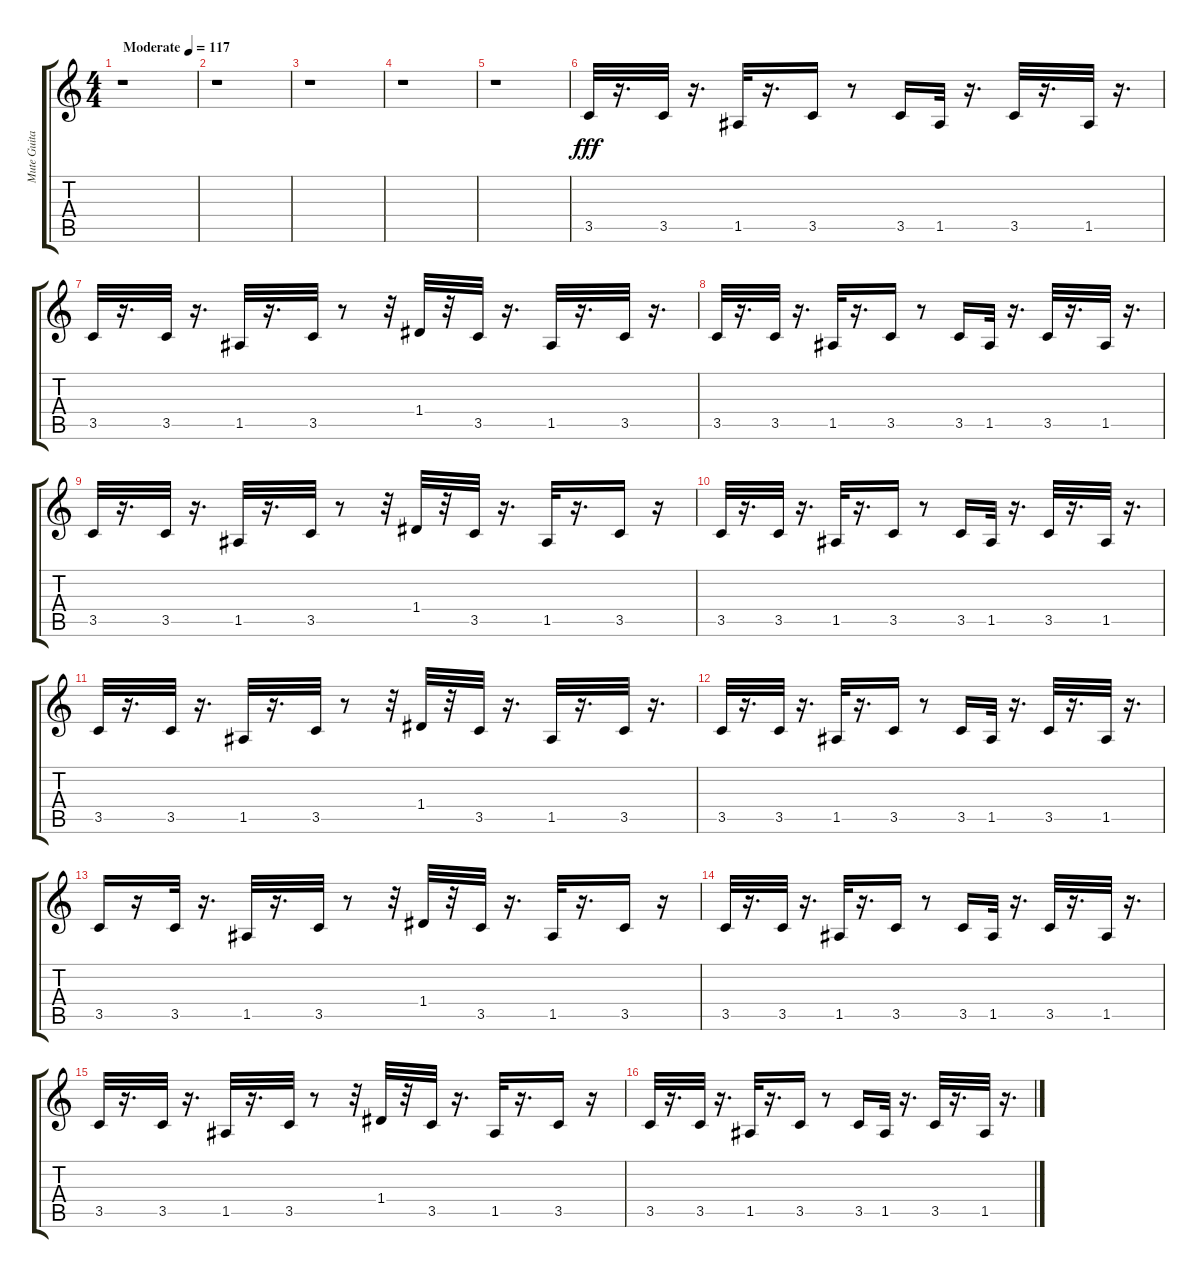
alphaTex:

\track ("Mute Guitar" "Mute Guita") {instrument electricguitarmuted}
\staff {score tabs}
\tuning (E4 B3 G3 D3 A2 E2) {hide}
\ts (4 4)
\tempo (117 "Moderate")
\clef g2
\ks c
r.1{dy fff instrument electricguitarmuted} |
r.1 |
r.1 |
r.1 |
r.1 |
3.5.32 r.16{d} 3.5.32 r.16{d} 1.5.32 r.16{d} 3.5.16 r.8 3.5.16 1.5.32 r.16{d} 3.5.32 r.16{d} 1.5.32 r.16{d} |
3.5.32 r.16{d} 3.5.32 r.16{d} 1.5.32 r.16{d} 3.5.32 r.8 r.32 1.4.32 r.32 3.5.32 r.16{d} 1.5.32 r.16{d} 3.5.32 r.16{d} |
3.5.32 r.16{d} 3.5.32 r.16{d} 1.5.32 r.16{d} 3.5.16 r.8 3.5.16 1.5.32 r.16{d} 3.5.32 r.16{d} 1.5.32 r.16{d} |
3.5.32 r.16{d} 3.5.32 r.16{d} 1.5.32 r.16{d} 3.5.32 r.8 r.32 1.4.32 r.32 3.5.32 r.16{d} 1.5.32 r.16{d} 3.5.16 r.16 |
3.5.32 r.16{d} 3.5.32 r.16{d} 1.5.32 r.16{d} 3.5.16 r.8 3.5.16 1.5.32 r.16{d} 3.5.32 r.16{d} 1.5.32 r.16{d} |
3.5.32 r.16{d} 3.5.32 r.16{d} 1.5.32 r.16{d} 3.5.32 r.8 r.32 1.4.32 r.32 3.5.32 r.16{d} 1.5.32 r.16{d} 3.5.32 r.16{d} |
3.5.32 r.16{d} 3.5.32 r.16{d} 1.5.32 r.16{d} 3.5.16 r.8 3.5.16 1.5.32 r.16{d} 3.5.32 r.16{d} 1.5.32 r.16{d} |
3.5.16 r.16 3.5.32 r.16{d} 1.5.32 r.16{d} 3.5.32 r.8 r.32 1.4.32 r.32 3.5.32 r.16{d} 1.5.32 r.16{d} 3.5.16 r.16 |
3.5.32 r.16{d} 3.5.32 r.16{d} 1.5.32 r.16{d} 3.5.16 r.8 3.5.16 1.5.32 r.16{d} 3.5.32 r.16{d} 1.5.32 r.16{d} |
3.5.32 r.16{d} 3.5.32 r.16{d} 1.5.32 r.16{d} 3.5.32 r.8 r.32 1.4.32 r.32 3.5.32 r.16{d} 1.5.32 r.16{d} 3.5.16 r.16 |
3.5.32 r.16{d} 3.5.32 r.16{d} 1.5.32 r.16{d} 3.5.16 r.8 3.5.16 1.5.32 r.16{d} 3.5.32 r.16{d} 1.5.32 r.16{d}
